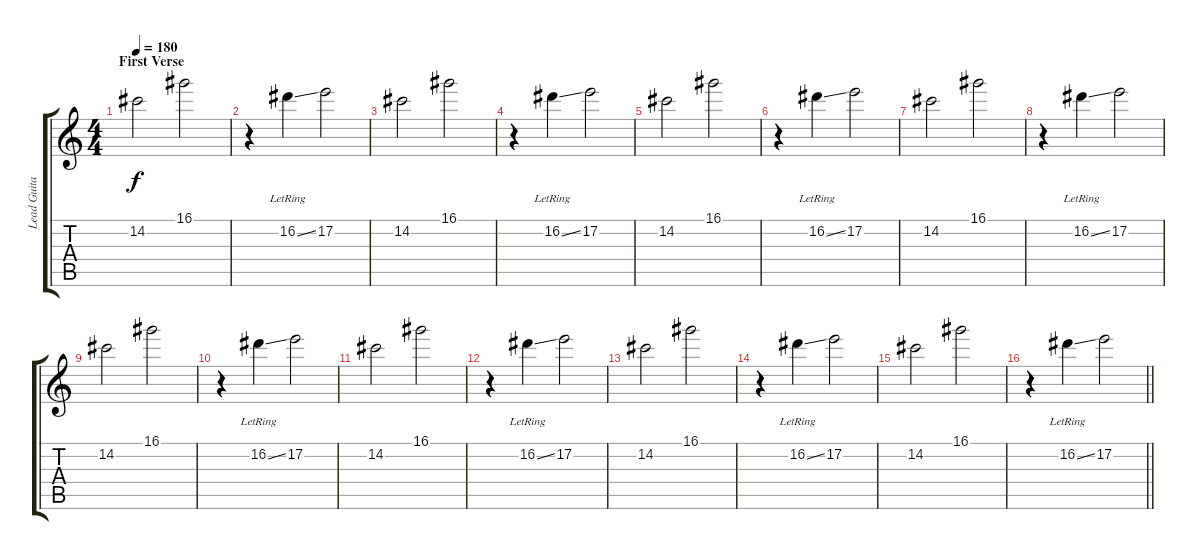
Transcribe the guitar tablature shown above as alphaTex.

\track ("Lead Guitar" "Lead Guita") {instrument distortionguitar}
\staff {score tabs}
\tuning (E4 B3 G3 D3 A2 E2) {hide}
\ts (4 4)
\section ("" "First Verse")
\tempo 180
\clef g2
\ks c
14.2.2{dy f} 16.1.2 |
r.4 16.2{ss lr}.4 17.2.2 |
14.2.2 16.1.2 |
r.4 16.2{ss lr}.4 17.2.2 |
14.2.2 16.1.2 |
r.4 16.2{ss lr}.4 17.2.2 |
14.2.2 16.1.2 |
r.4 16.2{ss lr}.4 17.2.2 |
14.2.2 16.1.2 |
r.4 16.2{ss lr}.4 17.2.2 |
14.2.2 16.1.2 |
r.4 16.2{ss lr}.4 17.2.2 |
14.2.2 16.1.2 |
r.4 16.2{ss lr}.4 17.2.2 |
14.2.2 16.1.2 |
\barLineRight lightlight
r.4 16.2{ss lr}.4 17.2.2
